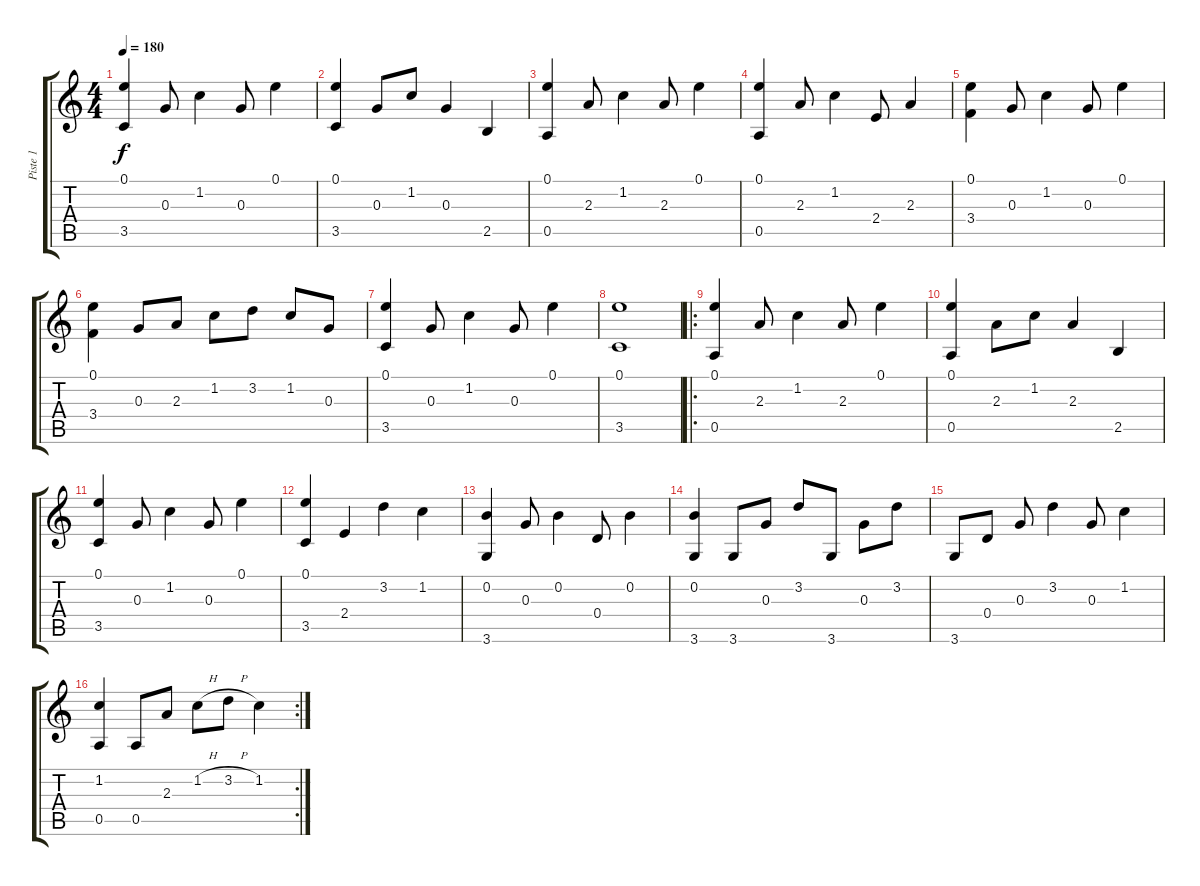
\track ("Piste 1" "Piste 1") {instrument acousticguitarnylon}
\staff {score tabs}
\tuning (E4 B3 G3 D3 A2 E2) {hide}
\ts (4 4)
\tempo 180
\clef g2
\ks c
(0.1 3.5).4{dy f} 0.3.8 1.2.4 0.3.8 0.1.4 |
(0.1 3.5).4 0.3.8 1.2.8 0.3.4 2.5.4 |
(0.1 0.5).4 2.3.8 1.2.4 2.3.8 0.1.4 |
(0.1 0.5).4 2.3.8 1.2.4 2.4.8 2.3.4 |
(0.1 3.4).4 0.3.8 1.2.4 0.3.8 0.1.4 |
(0.1 3.4).4 0.3.8 2.3.8 1.2.8 3.2.8 1.2.8 0.3.8 |
(0.1 3.5).4 0.3.8 1.2.4 0.3.8 0.1.4 |
(0.1 3.5).1 |
\ro
(0.1 0.5).4 2.3.8 1.2.4 2.3.8 0.1.4 |
(0.1 0.5).4 2.3.8 1.2.8 2.3.4 2.5.4 |
(0.1 3.5).4 0.3.8 1.2.4 0.3.8 0.1.4 |
(0.1 3.5).4 2.4.4 3.2.4 1.2.4 |
(0.2 3.6).4 0.3.8 0.2.4 0.4.8 0.2.4 |
(0.2 3.6).4 3.6.8 0.3.8 3.2.8 3.6.8 0.3.8 3.2.8 |
3.6.8 0.4.8 0.3.8 3.2.4 0.3.8 1.2.4 |
\rc 2
(1.2 0.5).4 0.5.8 2.3.8 1.2{h}.8 3.2{h}.8 1.2.4
